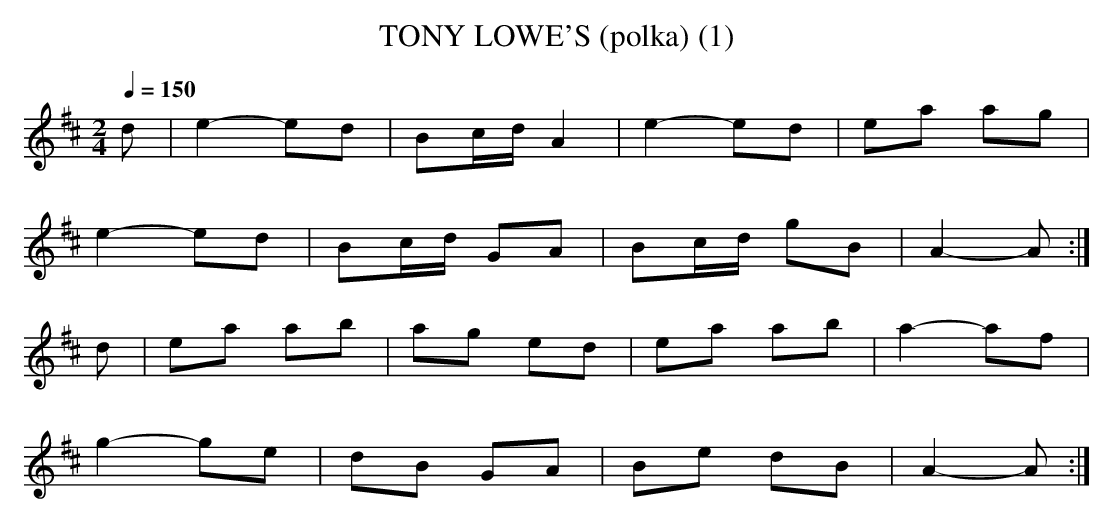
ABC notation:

X:1
T:TONY LOWE'S (polka) (1)
Q:1/4=150
L:1/8
M:2/4
K:Amix
d|e2-ed|Bc/d/ A2|e2-ed|ea ag|
e2-ed|Bc/d/ GA|Bc/d/ gB|A2-A :|
d|ea ab|ag ed|ea ab|a2-af|
g2-ge|dB GA|Be dB|A2-A:|
